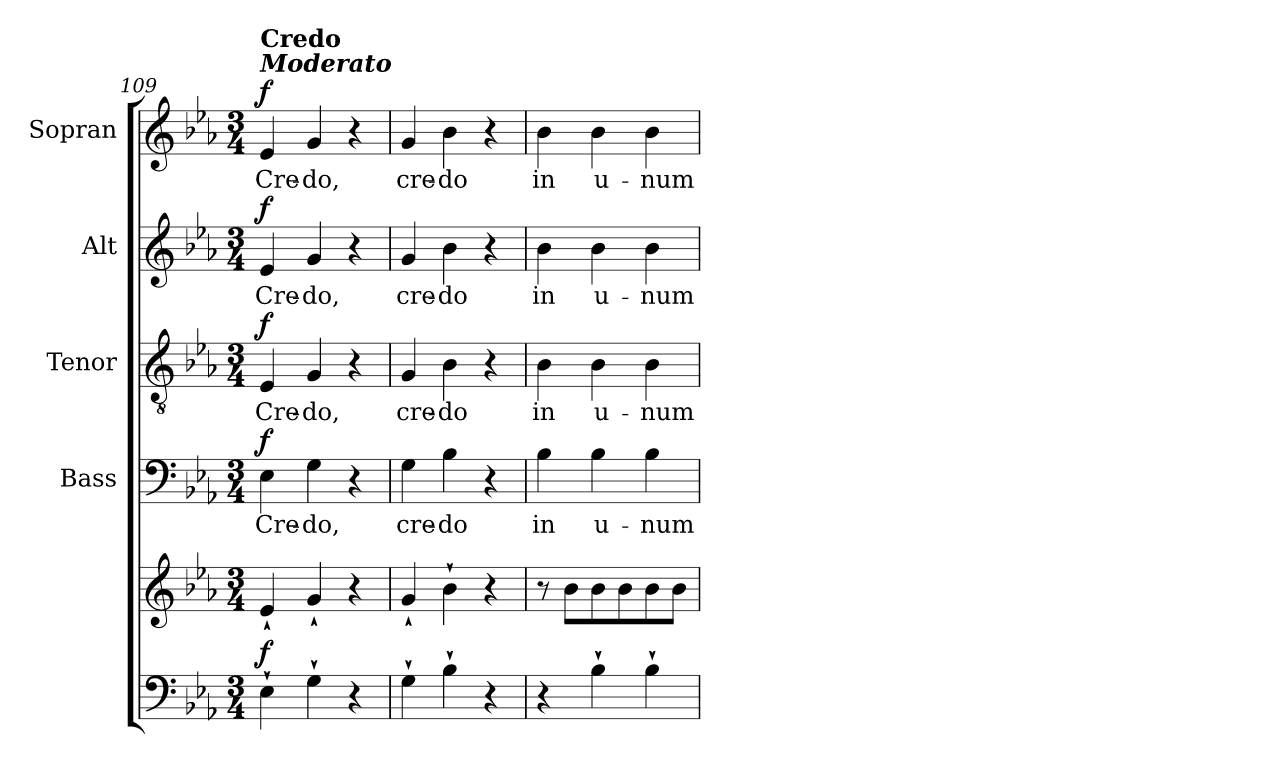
**kern	**kern	**dynam	**kern	**text	**dynam	**kern	**text	**dynam	**kern	**text	**dynam	**kern	**text	**dynam
*part5	*part5	*part5	*part4	*part4	*part4	*part3	*part3	*part3	*part2	*part2	*part2	*part1	*part1	*part1
*staff6	*staff5	*staff5/6	*staff4	*staff4	*staff4	*staff3	*staff3	*staff3	*staff2	*staff2	*staff2	*staff1	*staff1	*staff1
*	*	*	*I"Bass	*	*	*I"Tenor	*	*	*I"Alt	*	*	*I"Sopran	*	*
*	*	*	*I'B.	*	*	*I'T.	*	*	*I'A.	*	*	*I'S.	*	*
!!LO:PB:g=z
*clefF4	*clefG2	*	*clefF4	*	*	*clefGv2	*	*	*clefG2	*	*	*clefG2	*	*
*k[b-e-a-]	*k[b-e-a-]	*	*k[b-e-a-]	*	*	*k[b-e-a-]	*	*	*k[b-e-a-]	*	*	*k[b-e-a-]	*	*
*E-:	*E-:	*	*E-:	*	*	*E-:	*	*	*E-:	*	*	*E-:	*	*
*M3/4	*M3/4	*	*M3/4	*	*	*M3/4	*	*	*M3/4	*	*	*M3/4	*	*
=109	=109	=109	=109	=109	=109	=109	=109	=109	=109	=109	=109	=109	=109	=109
!	!	!	!	!	!	!	!	!	!	!	!	!LO:TX:a:Bi:t=Moderato	!	!
!	!	!	!	!	!	!	!	!	!	!	!	!LO:TX:a:B:t=Credo	!	!
!	!	!LO:DY:a=2	!	!LO:LY:b	!LO:DY:a	!	!LO:LY:b	!LO:DY:a	!	!LO:LY:b	!LO:DY:a	!	!LO:LY:b	!LO:DY:a
4E-`>\	4e-`</	f	4E-\	Cre-	f	4E-/	Cre-	f	4e-/	Cre-	f	4e-/	Cre-	f
!	!	!	!	!LO:LY:b	!	!	!LO:LY:b	!	!	!LO:LY:b	!	!	!LO:LY:b	!
4G`>\	4g`</	.	4G\	-do,	.	4G/	-do,	.	4g/	-do,	.	4g/	-do,	.
4r	4r	.	4r	.	.	4r	.	.	4r	.	.	4r	.	.
=110	=110	=110	=110	=110	=110	=110	=110	=110	=110	=110	=110	=110	=110	=110
!	!	!	!	!LO:LY:b	!	!	!LO:LY:b	!	!	!LO:LY:b	!	!	!LO:LY:b	!
4G`>\	4g`</	.	4G\	cre-	.	4G/	cre-	.	4g/	cre-	.	4g/	cre-	.
!	!	!	!	!LO:LY:b	!	!	!LO:LY:b	!	!	!LO:LY:b	!	!	!LO:LY:b	!
4B-`>\	4b-`>\	.	4B-\	-do	.	4B-\	-do	.	4b-\	-do	.	4b-\	-do	.
4r	4r	.	4r	.	.	4r	.	.	4r	.	.	4r	.	.
=111	=111	=111	=111	=111	=111	=111	=111	=111	=111	=111	=111	=111	=111	=111
!	!	!	!	!LO:LY:b	!	!	!LO:LY:b	!	!	!LO:LY:b	!	!	!LO:LY:b	!
4r	8r	.	4B-\	in	.	4B-\	in	.	4b-\	in	.	4b-\	in	.
.	8b-\L	.	.	.	.	.	.	.	.	.	.	.	.	.
!	!	!	!	!LO:LY:b	!	!	!LO:LY:b	!	!	!LO:LY:b	!	!	!LO:LY:b	!
4B-`>\	8b-\	.	4B-\	u-	.	4B-\	u-	.	4b-\	u-	.	4b-\	u-	.
.	8b-\	.	.	.	.	.	.	.	.	.	.	.	.	.
!	!	!	!	!LO:LY:b	!	!	!LO:LY:b	!	!	!LO:LY:b	!	!	!LO:LY:b	!
4B-`>\	8b-\	.	4B-\	-num	.	4B-\	-num	.	4b-\	-num	.	4b-\	-num	.
.	8b-\J	.	.	.	.	.	.	.	.	.	.	.	.	.
=	=	=	=	=	=	=	=	=	=	=	=	=	=	=
*-	*-	*-	*-	*-	*-	*-	*-	*-	*-	*-	*-	*-	*-	*-
